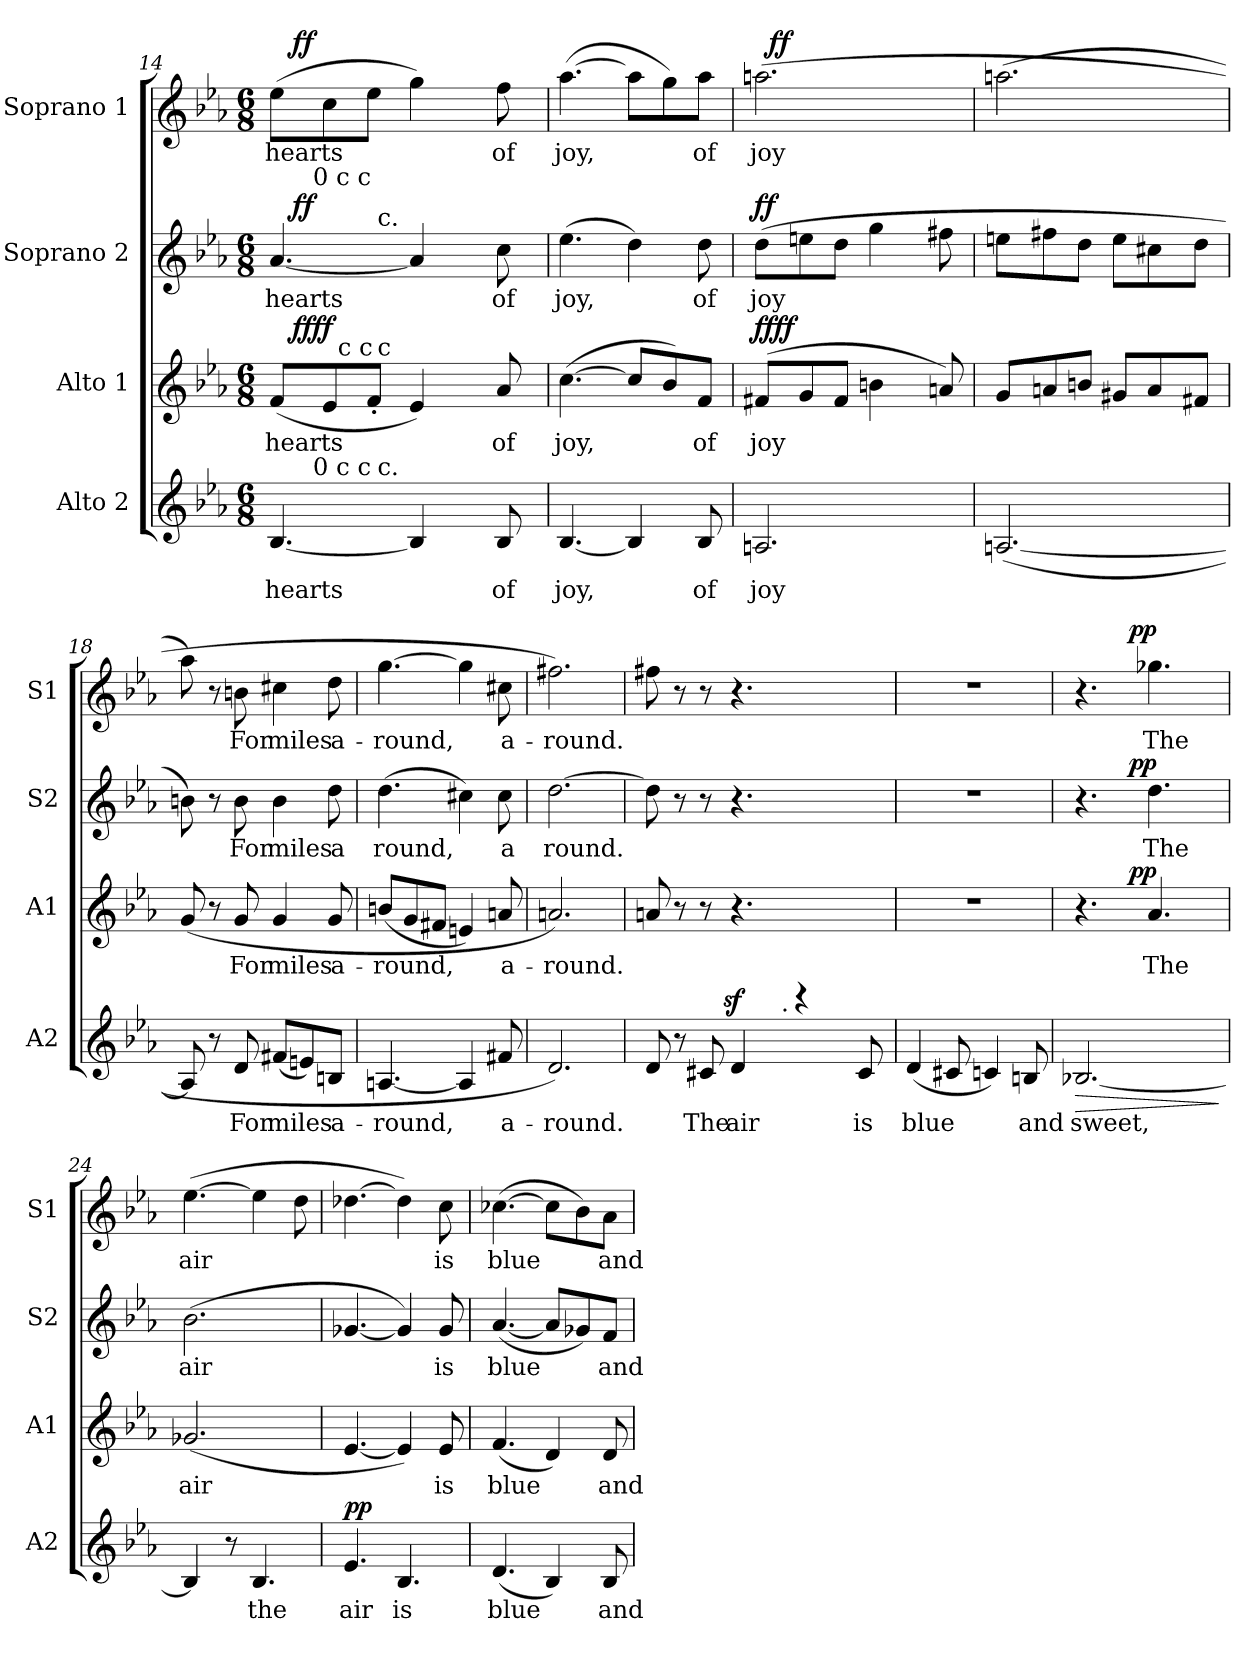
**kern	**text	**dynam	**kern	**text	**dynam	**kern	**text	**dynam	**kern	**text	**dynam
*part4	*part4	*part4	*part3	*part3	*part3	*part2	*part2	*part2	*part1	*part1	*part1
*staff4	*staff4	*staff4	*staff3	*staff3	*staff3	*staff2	*staff2	*staff2	*staff1	*staff1	*staff1
*I"Alto 2	*	*	*I"Alto 1	*	*	*I"Soprano 2	*	*	*I"Soprano 1	*	*
*I'A2	*	*	*I'A1	*	*	*I'S2	*	*	*I'S1	*	*
*clefG2	*	*	*clefG2	*	*	*clefG2	*	*	*clefG2	*	*
*k[b-e-a-]	*	*	*k[b-e-a-]	*	*	*k[b-e-a-]	*	*	*k[b-e-a-]	*	*
*E-:	*	*	*E-:	*	*	*E-:	*	*	*E-:	*	*
*M6/8	*	*	*M6/8	*	*	*M6/8	*	*	*M6/8	*	*
=14	=14	=14	=14	=14	=14	=14	=14	=14	=14	=14	=14
!	!LO:LY:b	!	!	!LO:LY:b	!	!	!LO:LY:b	!	!	!LO:LY:b	!
*^	*	*	*^	*	*	*^	*	*	*^	*	*
*	*^	*	*	*	*^	*	*	*	*^	*	*	*	*	*	*
*	*	*	*	*	*	*	*^	*	*	*	*	*^	*	*	*	*	*	*
[<4.B->/	16..ryy	4ryy	hearts	.	(<8f>/L	16ryy	8ryy	4ryy	hearts	.	[<4.a->/	16ryy	16..ryy	4ryy	hearts	.	(>8ee->\L	16ryy	hearts	.
!	!	!	!	!	!	!	!	!	!	!LO:DY:a	!	!	!	!	!	!	!	!	!	!
!	!	!	!	!	!	!	!	!	!	!LO:DY:n=1:b	!	!	!	!	!	!LO:DY:a	!	!	!	!LO:DY:a
.	.	.	.	.	.	2ryy	.	.	.	ff ff	.	2ryy	.	.	.	ff	.	2ryy	.	ff
!	!	!	!	!	!	!	!	!	!	!	!	!	!LO:TX:a:t=0 c c	!	!	!	!	!	!	!
!	!LO:TX:a:t=0 c c	!	!	!	!	!	!	!	!	!	!	!	!	!	!	!	!	!	!	!
.	2ryy	.	.	.	.	.	.	.	.	.	.	.	2ryy	.	.	.	.	.	.	.
.	.	.	.	.	8e->/	.	32ryy	.	.	.	.	.	.	.	.	.	8cc>\	.	.	.
!	!	!	!	!	!	!	!LO:TX:a:t=c c	!	!	!	!	!	!	!	!	!	!	!	!	!
.	.	.	.	.	.	.	2ryy	.	.	.	.	.	.	.	.	.	.	.	.	.
.	.	64ryy	.	.	8f'>/J	.	.	64ryy	.	.	.	.	.	64ryy	.	.	8ee-\J	.	.	.
!	!	!	!	!	!	!	!	!	!	!	!	!	!	!LO:TX:a:t=c.	!	!	!	!	!	!
!	!	!	!	!	!	!	!	!LO:TX:a:t=c	!	!	!	!	!	!	!	!	!	!	!	!
!	!	!LO:TX:a:t=c.	!	!	!	!	!	!	!	!	!	!	!	!	!	!	!	!	!	!
.	.	4ryy	.	.	.	.	.	4ryy	.	.	.	.	.	4ryy	.	.	.	.	.	.
4B-/]	.	.	.	.	4e-/)	.	.	.	.	.	4a-/]	.	.	.	.	.	4gg\)	.	.	.
.	.	8...ryy	.	.	.	.	.	8...ryy	.	.	.	.	.	8...ryy	.	.	.	.	.	.
.	.	.	.	.	.	8.ryy	.	.	.	.	.	8.ryy	.	.	.	.	.	8.ryy	.	.
.	8ryy	.	.	.	.	.	.	.	.	.	.	.	8ryy	.	.	.	.	.	.	.
!	!	!	!LO:LY:b:cj	!	!	!	!	!	!LO:LY:b:cj	!	!	!	!	!	!LO:LY:b:cj	!	!	!	!LO:LY:b:cj	!
8B-/	.	.	of	.	8a-/	.	.	.	of	.	8cc\	.	.	.	of	.	8ff\	.	of	.
.	.	.	.	.	.	.	16.ryy	.	.	.	.	.	.	.	.	.	.	.	.	.
.	64ryy	.	.	.	.	.	.	.	.	.	.	.	64ryy	.	.	.	.	.	.	.
=15	=15	=15	=15	=15	=15	=15	=15	=15	=15	=15	=15	=15	=15	=15	=15	=15	=15	=15	=15	=15
!	!	!	!LO:LY:b	!	!	!	!	!	!LO:LY:b	!	!	!	!	!	!LO:LY:b	!	!	!	!LO:LY:b	!
*v	*v	*v	*	*	*	*	*	*	*	*	*v	*v	*v	*v	*	*	*v	*v	*	*
*	*	*	*v	*v	*v	*v	*	*	*	*	*	*	*	*
[<4.B-/	joy,	.	(<[>4.cc\	joy,	.	(>4.ee-\	joy,	.	(>[>4.aa-\	joy,	.
4B-/]	.	.	8cc/L]	.	.	4dd\)	.	.	8aa-\L]	.	.
.	.	.	8b-/)	.	.	.	.	.	8gg\)	.	.
!	!LO:LY:b:cj	!	!	!LO:LY:b:cj	!	!	!LO:LY:b:cj	!	!	!LO:LY:b:cj	!
8B-/	of	.	8f/J	of	.	8dd\	of	.	8aa-\J	of	.
=16	=16	=16	=16	=16	=16	=16	=16	=16	=16	=16	=16
!	!LO:LY:b	!	!	!LO:LY:b	!LO:DY:a	!	!LO:LY:b	!	!	!LO:LY:b	!
!	!	!	!	!	!LO:DY:n=1:b	!	!	!LO:DY:a	!	!	!
*	*	*	*	*	*	*	*	*	*^	*	*
2.An/	joy	.	(>8f#X/L	joy	ff ff	(<8dd\L	joy	ff	(<2.aan\	32ryy	joy	.
!	!	!	!	!	!	!	!	!	!	!	!	!LO:DY:a
.	.	.	.	.	.	.	.	.	.	2ryy	.	ff
.	.	.	8g/	.	.	8een\	.	.	.	.	.	.
.	.	.	8f#/J	.	.	8dd\J	.	.	.	.	.	.
.	.	.	4bn\	.	.	4gg\	.	.	.	.	.	.
.	.	.	.	.	.	.	.	.	.	8..ryy	.	.
.	.	.	8an/)	.	.	8ff#X\	.	.	.	.	.	.
!!LO:LB:g=z	!!
=17	=17	=17	=17	=17	=17	=17	=17	=17	=17	=17	=17	=17
*^	*	*	*	*	*	*	*	*	*	*	*	*
(>[<2.An/	16ryy	.	.	8g/L	.	.	8een\L	.	.	(>2.aan\	16ryy	.	.
.	2ryy	.	.	.	.	.	.	.	.	.	2ryy	.	.
.	.	.	.	8an/	.	.	8ff#X\	.	.	.	.	.	.
.	.	.	.	8bn/J	.	.	8dd\J	.	.	.	.	.	.
.	.	.	.	8g#X/L	.	.	8ee\L	.	.	.	.	.	.
.	.	.	.	8a/	.	.	8cc#X\	.	.	.	.	.	.
.	8.ryy	.	.	.	.	.	.	.	.	.	8.ryy	.	.
.	.	.	.	8f#X/J	.	.	8dd\J	.	.	.	.	.	.
*v	*v	*	*	*	*	*	*	*	*	*v	*v	*	*
=18	=18	=18	=18	=18	=18	=18	=18	=18	=18	=18	=18
8A/]	.	.	(<8g/	.	.	8bn\)	.	.	8aa-\)	.	.
8r	.	.	8r	.	.	8r	.	.	8r	.	.
!	!LO:LY:b:cj	!	!	!LO:LY:b:cj	!	!	!LO:LY:b:cj	!	!	!LO:LY:b:cj	!
8d/	For	.	8g/	For	.	8b\	For	.	8bn\	For	.
!	!LO:LY:b	!	!	!LO:LY:b:cj	!	!	!LO:LY:b:cj	!	!	!LO:LY:b:cj	!
(<8f#X/L	miles	.	4g/	miles	.	4b\	miles	.	4cc#X\	miles	.
8en/)	.	.	.	.	.	.	.	.	.	.	.
!	!LO:LY:b:cj	!	!	!LO:LY:b:cj	!	!	!LO:LY:b:cj	!	!	!LO:LY:b:cj	!
8Bn/J	a-	.	8g/	a-	.	8dd\	a	.	8dd\	a-	.
=19	=19	=19	=19	=19	=19	=19	=19	=19	=19	=19	=19
!	!LO:LY:b	!	!	!LO:LY:b	!	!	!LO:LY:b	!	!	!LO:LY:b	!
[<4.An/	-round,	.	(<8bn/L	-round,	.	(>4.dd\	round,	.	[>4.gg\	-round,	.
.	.	.	8g/	.	.	.	.	.	.	.	.
.	.	.	8f#X/J	.	.	.	.	.	.	.	.
4A/]	.	.	4en/)	.	.	4cc#X\)	.	.	4gg\]	.	.
!	!LO:LY:b:cj	!	!	!LO:LY:b:cj	!	!	!LO:LY:b:cj	!	!	!LO:LY:b:cj	!
8f#X/	a-	.	8an/	a-	.	8cc#\	a	.	8cc#X\	a-	.
=20	=20	=20	=20	=20	=20	=20	=20	=20	=20	=20	=20
!	!LO:LY:b	!	!	!LO:LY:b	!	!	!LO:LY:b	!	!	!LO:LY:b	!
2.d/)	-round.	.	2.an/)	-round.	.	[<2.dd\	round.	.	2.ff#X\)	-round.	.
!!LO:LB:g=z
=21	=21	=21	=21	=21	=21	=21	=21	=21	=21	=21	=21
*^	*	*	*	*	*	*	*	*	*	*	*
*	*^	*	*	*	*	*	*	*	*	*	*	*
8d/	4ryy	2ryy	.	.	8an/	.	.	8dd\]	.	.	8ff#X\	.	.
8r	.	.	.	.	8r	.	.	8r	.	.	8r	.	.
!	!	!	!LO:LY:b:cj	!	!	!	!	!	!	!	!	!	!
8c#X/	16..ryy	.	The	.	8r	.	.	8r	.	.	8r	.	.
!	!	!	!	!LO:DY:a	!	!	!	!	!	!	!	!	!
.	2ryy	.	.	sf	.	.	.	.	.	.	.	.	.
!	!	!	!LO:LY:b:cj	!	!	!	!	!	!	!	!	!	!
4d/	.	.	air	.	4.r	.	.	4.r	.	.	4.r	.	.
.	.	16ryy	.	.	.	.	.	.	.	.	.	.	.
.	.	64ryy	.	.	.	.	.	.	.	.	.	.	.
!	!	!LO:TX:a:t=.	!	!	!	!	!	!	!	!	!	!	!
.	.	4ryy	.	.	.	.	.	.	.	.	.	.	.
4rbb	.	.	.	.	.	.	.	.	.	.	.	.	.
.	.	.	.	.	4ryy	.	.	4ryy	.	.	4ryy	.	.
.	.	8ryy	.	.	.	.	.	.	.	.	.	.	.
.	8ryy	.	.	.	.	.	.	.	.	.	.	.	.
!	!	!	!LO:LY:b:cj	!	!	!	!	!	!	!	!	!	!
8c#/	.	.	is	.	.	.	.	.	.	.	.	.	.
.	.	32.ryy	.	.	.	.	.	.	.	.	.	.	.
.	64ryy	.	.	.	.	.	.	.	.	.	.	.	.
=22	=22	=22	=22	=22	=22	=22	=22	=22	=22	=22	=22	=22	=22
!	!	!	!LO:LY:b	!	!LO:N:vis=1	!	!	!LO:N:vis=1	!	!	!LO:N:vis=1	!	!
*v	*v	*v	*	*	*	*	*	*	*	*	*	*	*
(<4d/	blue	.	2.r	.	.	2.r	.	.	2.r	.	.
8c#X/	.	.	.	.	.	.	.	.	.	.	.
4cn/)	.	.	.	.	.	.	.	.	.	.	.
!	!LO:LY:b:cj	!	!	!	!	!	!	!	!	!	!
8Bn/	and	.	.	.	.	.	.	.	.	.	.
=23	=23	=23	=23	=23	=23	=23	=23	=23	=23	=23	=23
!	!LO:LY:b	!LO:HP:b	!	!	!	!	!	!	!	!	!
*	*	*	*^	*	*	*^	*	*	*^	*	*
[<2.B-X/	sweet,	>	4.r	4ryy	.	.	4.r	4ryy	.	.	4.r	4ryy	.	.
.	.	.	.	32.ryy	.	.	.	32.ryy	.	.	.	32.ryy	.	.
!	!	!	!	!	!	!LO:DY:a	!	!	!	!LO:DY:a	!	!	!	!LO:DY:a
.	.	.	.	4ryy	.	pp	.	4ryy	.	pp	.	4ryy	.	pp
!	!	!	!	!	!LO:LY:b:cj	!	!	!	!LO:LY:b:cj	!	!	!	!LO:LY:b:cj	!
.	.	.	4.a-/	.	The	.	4.dd\	.	The	.	4.gg-X\	.	The	.
.	.	.	.	8ryy	.	.	.	8ryy	.	.	.	8ryy	.	.
.	.	.	.	16ryy	.	.	.	16ryy	.	.	.	16ryy	.	.
.	.	.	.	64ryy	.	.	.	64ryy	.	.	.	64ryy	.	.
.	.	]	.	.	.	.	.	.	.	.	.	.	.	.
=24	=24	=24	=24	=24	=24	=24	=24	=24	=24	=24	=24	=24	=24	=24
!	!	!	!	!	!LO:LY:b	!	!	!	!LO:LY:b	!	!	!	!LO:LY:b	!
*	*	*	*v	*v	*	*	*	*	*	*	*v	*v	*	*
*	*	*	*	*	*	*v	*v	*	*	*	*	*
4B-/]	.	.	(<2.g-X/	air	.	(>2.b-\	air	.	(>[>4.ee-\	air	.
8r	.	.	.	.	.	.	.	.	.	.	.
!	!LO:LY:b:cj	!	!	!	!	!	!	!	!	!	!
4.B-/	the	.	.	.	.	.	.	.	4ee-\]	.	.
.	.	.	.	.	.	.	.	.	8dd\	.	.
=25	=25	=25	=25	=25	=25	=25	=25	=25	=25	=25	=25
!	!LO:LY:b:cj	!LO:DY:a	!	!	!	!	!	!	!	!	!
4.e-/	air	pp	[<4.e-/	.	.	[<4.g-X/	.	.	[>4.dd-X\	.	.
!	!LO:LY:b:cj	!	!	!	!	!	!	!	!	!	!
4.B-/	is	.	4e-/])	.	.	4g-/])	.	.	4dd-\])	.	.
!	!	!	!	!LO:LY:b:cj	!	!	!LO:LY:b:cj	!	!	!LO:LY:b:cj	!
.	.	.	8e-/	is	.	8g-/	is	.	8cc\	is	.
!!LO:PB:g=z
=26	=26	=26	=26	=26	=26	=26	=26	=26	=26	=26	=26
!	!LO:LY:b	!	!	!LO:LY:b	!	!	!LO:LY:b	!	!	!LO:LY:b	!
(<4.d/	blue	.	(<4.f/	blue	.	(<[<4.a-/	blue	.	(>[>4.cc-X\	blue	.
4B-/)	.	.	4d/)	.	.	8a-/L]	.	.	8cc-\L]	.	.
.	.	.	.	.	.	8g-X/)	.	.	8b-\)	.	.
!	!LO:LY:b:cj	!	!	!LO:LY:b:cj	!	!	!LO:LY:b:cj	!	!	!LO:LY:b:cj	!
8B-/	and	.	8d/	and	.	8f/J	and	.	8a-\J	and	.
=	=	=	=	=	=	=	=	=	=	=	=
*-	*-	*-	*-	*-	*-	*-	*-	*-	*-	*-	*-
